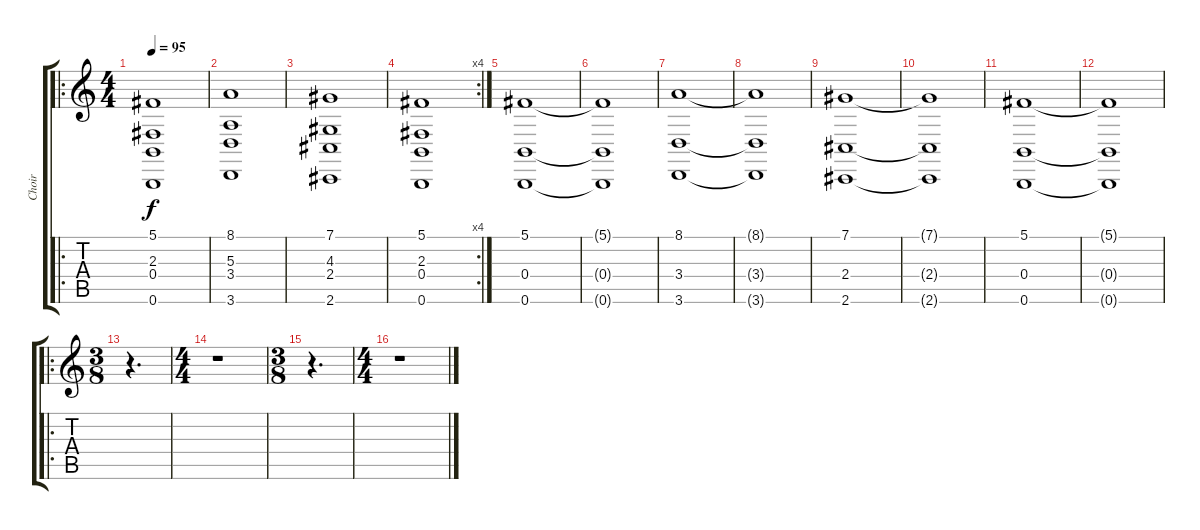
\track ("Choir" "Choir") {instrument choiraahs}
\staff {score tabs}
\tuning (Db4 Ab3 E3 B2 Gb2 B1) {hide}
\ro
\ts (4 4)
\tempo 95
\clef g2
\ks c
(5.1 2.3 0.4 0.6).1{dy f} |
(8.1 5.3 3.4 3.6).1 |
(7.1 4.3 2.4 2.6).1 |
\rc 4
(5.1 2.3 0.4 0.6).1 |
(5.1 0.4 0.6).1 |
(5.1{t} 0.4{t} 0.6{t}).1 |
(8.1 3.4 3.6).1 |
(8.1{t} 3.4{t} 3.6{t}).1 |
(7.1 2.4 2.6).1 |
(7.1{t} 2.4{t} 2.6{t}).1 |
(5.1 0.4 0.6).1 |
(5.1{t} 0.4{t} 0.6{t}).1 |
\ro
\ts (3 8)
r.4{d} |
\ts (4 4)
r.1 |
\ts (3 8)
r.4{d} |
\ts (4 4)
r.1
